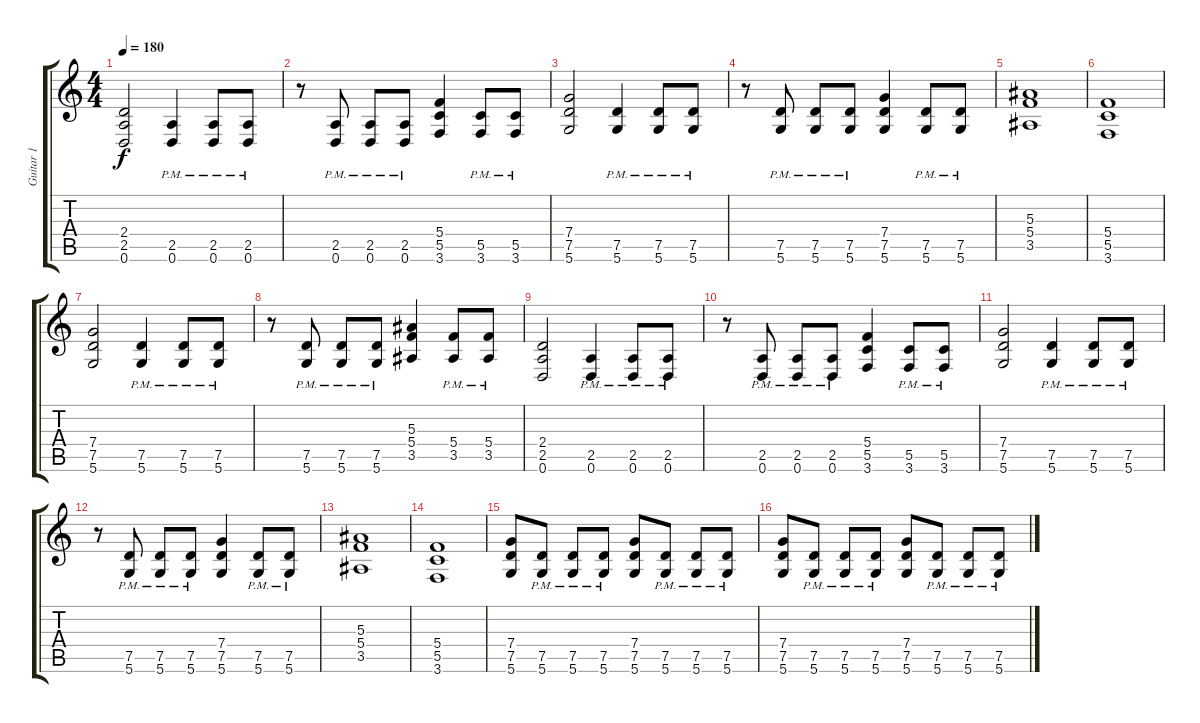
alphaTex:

\track ("Guitar 1" "Guitar 1") {instrument distortionguitar}
\staff {score tabs}
\tuning (D4 A3 F3 C3 G2 D2) {hide}
\ts (4 4)
\tempo 180
\clef g2
\ks c
(2.4 2.5 0.6).2{dy f} (2.5{pm} 0.6{pm}).4 (2.5{pm} 0.6{pm}).8 (2.5{pm} 0.6{pm}).8 |
r.8 (2.5{pm} 0.6{pm}).8 (2.5{pm} 0.6{pm}).8 (2.5{pm} 0.6{pm}).8 (5.4 5.5 3.6).4 (5.5{pm} 3.6{pm}).8 (5.5{pm} 3.6{pm}).8 |
(7.4 7.5 5.6).2 (7.5{pm} 5.6{pm}).4 (7.5{pm} 5.6{pm}).8 (7.5{pm} 5.6{pm}).8 |
r.8 (7.5{pm} 5.6{pm}).8 (7.5{pm} 5.6{pm}).8 (7.5{pm} 5.6{pm}).8 (7.4 7.5 5.6).4 (7.5{pm} 5.6{pm}).8 (7.5{pm} 5.6{pm}).8 |
(5.3 5.4 3.5).1 |
(5.4 5.5 3.6).1 |
(7.4 7.5 5.6).2 (7.5{pm} 5.6{pm}).4 (7.5{pm} 5.6{pm}).8 (7.5{pm} 5.6{pm}).8 |
r.8 (7.5{pm} 5.6{pm}).8 (7.5{pm} 5.6{pm}).8 (7.5{pm} 5.6{pm}).8 (5.3 5.4 3.5).4 (5.4{pm} 3.5{pm}).8 (5.4{pm} 3.5{pm}).8 |
(2.4 2.5 0.6).2 (2.5{pm} 0.6{pm}).4 (2.5{pm} 0.6{pm}).8 (2.5{pm} 0.6{pm}).8 |
r.8 (2.5{pm} 0.6{pm}).8 (2.5{pm} 0.6{pm}).8 (2.5{pm} 0.6{pm}).8 (5.4 5.5 3.6).4 (5.5{pm} 3.6{pm}).8 (5.5{pm} 3.6{pm}).8 |
(7.4 7.5 5.6).2 (7.5{pm} 5.6{pm}).4 (7.5{pm} 5.6{pm}).8 (7.5{pm} 5.6{pm}).8 |
r.8 (7.5{pm} 5.6{pm}).8 (7.5{pm} 5.6{pm}).8 (7.5{pm} 5.6{pm}).8 (7.4 7.5 5.6).4 (7.5{pm} 5.6{pm}).8 (7.5{pm} 5.6{pm}).8 |
(5.3 5.4 3.5).1 |
(5.4 5.5 3.6).1 |
(7.4 7.5 5.6).8 (7.5{pm} 5.6{pm}).8 (7.5{pm} 5.6{pm}).8 (7.5{pm} 5.6{pm}).8 (7.4 7.5 5.6).8 (7.5{pm} 5.6{pm}).8 (7.5{pm} 5.6{pm}).8 (7.5{pm} 5.6{pm}).8 |
(7.4 7.5 5.6).8 (7.5{pm} 5.6{pm}).8 (7.5{pm} 5.6{pm}).8 (7.5{pm} 5.6{pm}).8 (7.4 7.5 5.6).8 (7.5{pm} 5.6{pm}).8 (7.5{pm} 5.6{pm}).8 (7.5{pm} 5.6{pm}).8
